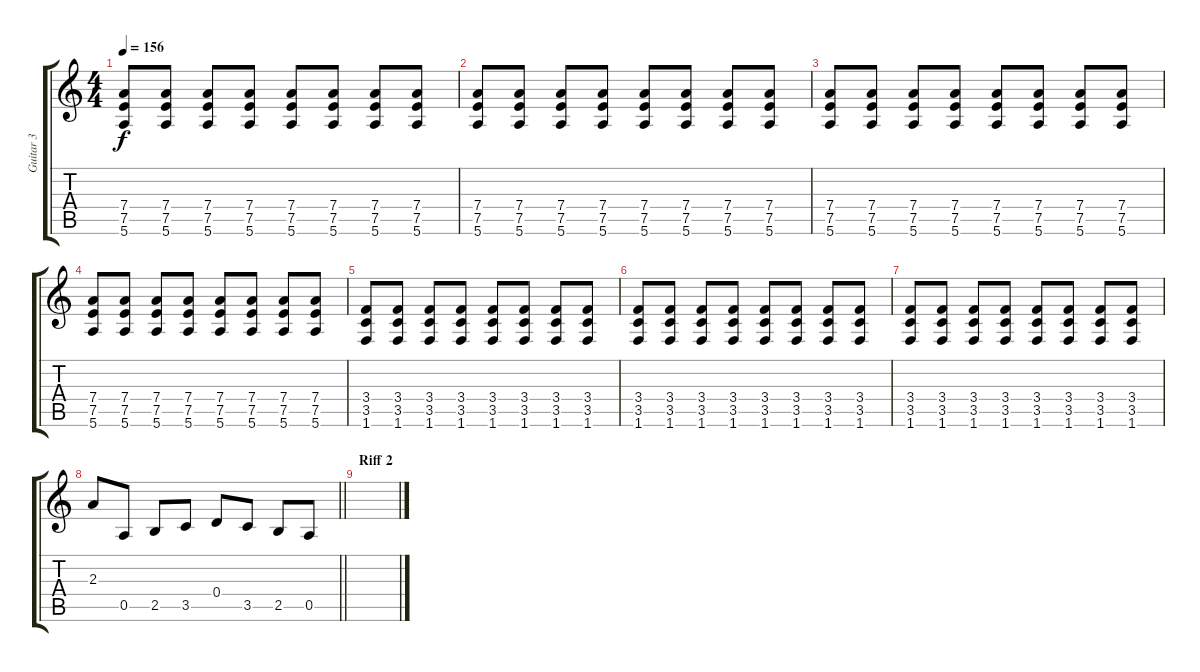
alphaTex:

\track ("Guitar 3" "Guitar 3") {instrument overdrivenguitar}
\staff {score tabs}
\tuning (E4 B3 G3 D3 A2 E2) {hide}
\ts (4 4)
\tempo 156
\clef g2
\ks c
(7.4 7.5 5.6).8{dy f} (7.4 7.5 5.6).8 (7.4 7.5 5.6).8 (7.4 7.5 5.6).8 (7.4 7.5 5.6).8 (7.4 7.5 5.6).8 (7.4 7.5 5.6).8 (7.4 7.5 5.6).8 |
(7.4 7.5 5.6).8 (7.4 7.5 5.6).8 (7.4 7.5 5.6).8 (7.4 7.5 5.6).8 (7.4 7.5 5.6).8 (7.4 7.5 5.6).8 (7.4 7.5 5.6).8 (7.4 7.5 5.6).8 |
(7.4 7.5 5.6).8 (7.4 7.5 5.6).8 (7.4 7.5 5.6).8 (7.4 7.5 5.6).8 (7.4 7.5 5.6).8 (7.4 7.5 5.6).8 (7.4 7.5 5.6).8 (7.4 7.5 5.6).8 |
(7.4 7.5 5.6).8 (7.4 7.5 5.6).8 (7.4 7.5 5.6).8 (7.4 7.5 5.6).8 (7.4 7.5 5.6).8 (7.4 7.5 5.6).8 (7.4 7.5 5.6).8 (7.4 7.5 5.6).8 |
(3.4 3.5 1.6).8 (3.4 3.5 1.6).8 (3.4 3.5 1.6).8 (3.4 3.5 1.6).8 (3.4 3.5 1.6).8 (3.4 3.5 1.6).8 (3.4 3.5 1.6).8 (3.4 3.5 1.6).8 |
(3.4 3.5 1.6).8 (3.4 3.5 1.6).8 (3.4 3.5 1.6).8 (3.4 3.5 1.6).8 (3.4 3.5 1.6).8 (3.4 3.5 1.6).8 (3.4 3.5 1.6).8 (3.4 3.5 1.6).8 |
(3.4 3.5 1.6).8 (3.4 3.5 1.6).8 (3.4 3.5 1.6).8 (3.4 3.5 1.6).8 (3.4 3.5 1.6).8 (3.4 3.5 1.6).8 (3.4 3.5 1.6).8 (3.4 3.5 1.6).8 |
\barLineRight lightlight
2.3.8 0.5.8 2.5.8 3.5.8 0.4.8 3.5.8 2.5.8 0.5.8 |
\section ("" "Riff 2")
